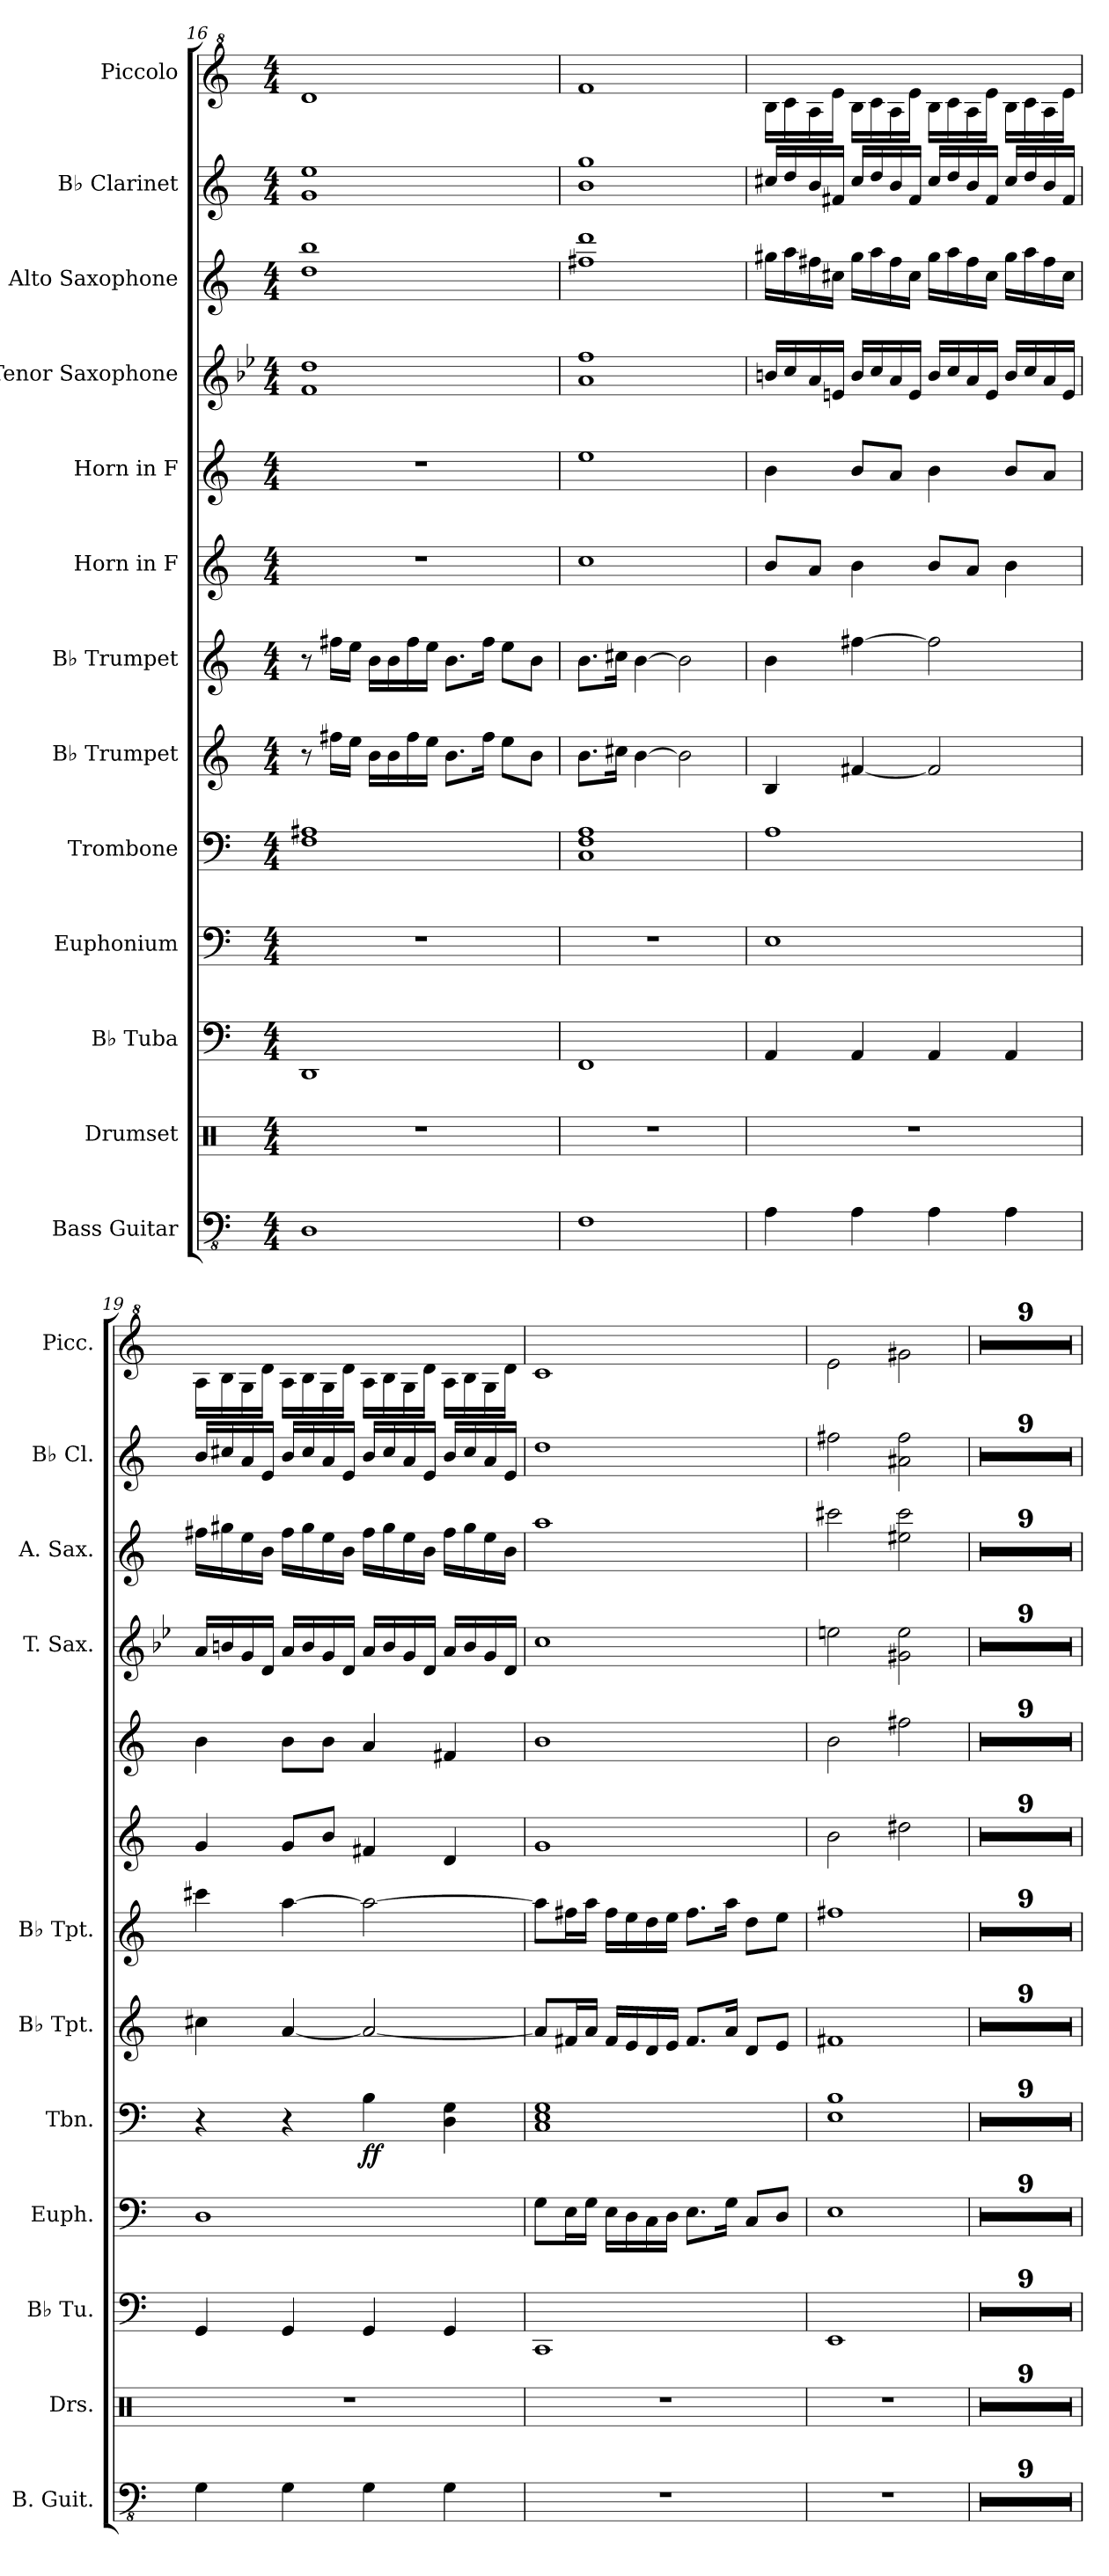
**kern	**kern	**kern	**kern	**kern	**dynam	**kern	**kern	**kern	**kern	**kern	**kern	**kern	**kern
*part13	*part12	*part11	*part10	*part9	*part9	*part8	*part7	*part6	*part5	*part4	*part3	*part2	*part1
*staff13	*staff12	*staff11	*staff10	*staff9	*staff9	*staff8	*staff7	*staff6	*staff5	*staff4	*staff3	*staff2	*staff1
*I"Bass Guitar	*I"Drumset	*I"B♭ Tuba	*I"Euphonium	*I"Trombone	*	*I"B♭ Trumpet	*I"B♭ Trumpet	*I"Horn in F	*I"Horn in F	*I"Tenor Saxophone	*I"Alto Saxophone	*I"B♭ Clarinet	*I"Piccolo
*I'B. Guit.	*I'Drs.	*I'B♭ Tu.	*I'Euph.	*I'Tbn.	*	*I'B♭ Tpt.	*I'B♭ Tpt.	*	*	*I'T. Sax.	*I'A. Sax.	*I'B♭ Cl.	*I'Picc.
*clefFv4	*clefX	*clefF4	*clefF4	*clefF4	*	*clefG2	*clefG2	*clefG2	*clefG2	*clefG2	*clefG2	*clefG2	*clefG^2
*	*	*	*	*	*	*ITrd1c2	*ITrd1c2	*ITrd4c7	*ITrd4c7	*ITrd8c14	*ITrd5c9	*ITrd1c2	*ITrd-7c-12
*k[]	*k[]	*k[]	*k[]	*k[]	*	*k[b-e-]	*k[b-e-]	*k[b-]	*k[b-]	*k[b-e-]	*k[b-e-a-]	*k[b-e-]	*k[]
*M4/4	*M4/4	*M4/4	*M4/4	*M4/4	*	*M4/4	*M4/4	*M4/4	*M4/4	*M4/4	*M4/4	*M4/4	*M4/4
=16	=16	=16	=16	=16	=16	=16	=16	=16	=16	=16	=16	=16	=16
1DD	1r	1DD	1r	1F 1A#X	.	8r	8r	1r	1r	1F 1d	1f 1dd	1f 1dd	1ddd
.	.	.	.	.	.	16een\LL	16een\LL	.	.	.	.	.	.
.	.	.	.	.	.	16dd\JJ	16dd\JJ	.	.	.	.	.	.
.	.	.	.	.	.	16a\LL	16a\LL	.	.	.	.	.	.
.	.	.	.	.	.	16a\	16a\	.	.	.	.	.	.
.	.	.	.	.	.	16ee\	16ee\	.	.	.	.	.	.
.	.	.	.	.	.	16dd\JJ	16dd\JJ	.	.	.	.	.	.
.	.	.	.	.	.	8.a\L	8.a\L	.	.	.	.	.	.
.	.	.	.	.	.	16ee\Jk	16ee\Jk	.	.	.	.	.	.
.	.	.	.	.	.	8dd\L	8dd\L	.	.	.	.	.	.
.	.	.	.	.	.	8a\J	8a\J	.	.	.	.	.	.
=17	=17	=17	=17	=17	=17	=17	=17	=17	=17	=17	=17	=17	=17
1FF	1r	1FF	1r	1C 1F 1A	.	8.a\L	8.a\L	1f	1a	1A 1f	1an 1ff	1a 1ff	1fff
.	.	.	.	.	.	16bn\Jk	16bn\Jk	.	.	.	.	.	.
.	.	.	.	.	.	[4a\	[4a\	.	.	.	.	.	.
.	.	.	.	.	.	2a\]	2a\]	.	.	.	.	.	.
!!LO:PB:g=z
=18	=18	=18	=18	=18	=18	=18	=18	=18	=18	=18	=18	=18	=18
4AA\	1r	4AA/	1E	1A	.	4A/	4a\	8e/L	4e\	16Bn/LL	16bn\LL	16bn/LL	16bb\LL
.	.	.	.	.	.	.	.	.	.	16c/	16cc\	16cc/	16ccc\
.	.	.	.	.	.	.	.	8d/J	.	16A/	16an\	16a/	16aa\
.	.	.	.	.	.	.	.	.	.	16En/JJ	16en\JJ	16en/JJ	16eee\JJ
4AA\	.	4AA/	.	.	.	[4en/	[4een\	4e\	8e/L	16B/LL	16b\LL	16b/LL	16bb\LL
.	.	.	.	.	.	.	.	.	.	16c/	16cc\	16cc/	16ccc\
.	.	.	.	.	.	.	.	.	8d/J	16A/	16a\	16a/	16aa\
.	.	.	.	.	.	.	.	.	.	16E/JJ	16e\JJ	16e/JJ	16eee\JJ
4AA\	.	4AA/	.	.	.	2e/]	2ee\]	8e/L	4e\	16B/LL	16b\LL	16b/LL	16bb\LL
.	.	.	.	.	.	.	.	.	.	16c/	16cc\	16cc/	16ccc\
.	.	.	.	.	.	.	.	8d/J	.	16A/	16a\	16a/	16aa\
.	.	.	.	.	.	.	.	.	.	16E/JJ	16e\JJ	16e/JJ	16eee\JJ
4AA\	.	4AA/	.	.	.	.	.	4e\	8e/L	16B/LL	16b\LL	16b/LL	16bb\LL
.	.	.	.	.	.	.	.	.	.	16c/	16cc\	16cc/	16ccc\
.	.	.	.	.	.	.	.	.	8d/J	16A/	16a\	16a/	16aa\
.	.	.	.	.	.	.	.	.	.	16E/JJ	16e\JJ	16e/JJ	16eee\JJ
=19	=19	=19	=19	=19	=19	=19	=19	=19	=19	=19	=19	=19	=19
4GG\	1r	4GG/	1D	4r	.	4bn\	4bbn\	4c/	4e\	16A/LL	16an\LL	16a/LL	16aa\LL
.	.	.	.	.	.	.	.	.	.	16Bn/	16bn\	16bn/	16bb\
.	.	.	.	.	.	.	.	.	.	16G/	16g\	16g/	16gg\
.	.	.	.	.	.	.	.	.	.	16D/JJ	16d\JJ	16d/JJ	16ddd\JJ
4GG\	.	4GG/	.	4r	.	[4g/	[4gg\	8c/L	8e\L	16A/LL	16a\LL	16a/LL	16aa\LL
.	.	.	.	.	.	.	.	.	.	16B/	16b\	16b/	16bb\
.	.	.	.	.	.	.	.	8e/J	8e\J	16G/	16g\	16g/	16gg\
.	.	.	.	.	.	.	.	.	.	16D/JJ	16d\JJ	16d/JJ	16ddd\JJ
!	!	!	!	!	!LO:DY:b	!	!	!	!	!	!	!	!
!	!	!	!	!	!LO:DY:n=1:b	!	!	!	!	!	!	!	!
4GG\	.	4GG/	.	4B\	f f	2g/_	2gg\_	4Bn/	4d/	16A/LL	16a\LL	16a/LL	16aa\LL
.	.	.	.	.	.	.	.	.	.	16B/	16b\	16b/	16bb\
.	.	.	.	.	.	.	.	.	.	16G/	16g\	16g/	16gg\
.	.	.	.	.	.	.	.	.	.	16D/JJ	16d\JJ	16d/JJ	16ddd\JJ
4GG\	.	4GG/	.	4D\ 4G\	.	.	.	4G/	4Bn/	16A/LL	16a\LL	16a/LL	16aa\LL
.	.	.	.	.	.	.	.	.	.	16B/	16b\	16b/	16bb\
.	.	.	.	.	.	.	.	.	.	16G/	16g\	16g/	16gg\
.	.	.	.	.	.	.	.	.	.	16D/JJ	16d\JJ	16d/JJ	16ddd\JJ
!!LO:PB:g=z
=20	=20	=20	=20	=20	=20	=20	=20	=20	=20	=20	=20	=20	=20
1r	1r	1CC	8G\L	1C 1E 1G	.	8g/L]	8gg\L]	1c	1e	1c	1cc	1cc	1ccc
.	.	.	16E\L	.	.	16en/L	16een\L	.	.	.	.	.	.
.	.	.	16G\JJ	.	.	16g/JJ	16gg\JJ	.	.	.	.	.	.
.	.	.	16E\LL	.	.	16e/LL	16ee\LL	.	.	.	.	.	.
.	.	.	16D\	.	.	16d/	16dd\	.	.	.	.	.	.
.	.	.	16C\	.	.	16c/	16cc\	.	.	.	.	.	.
.	.	.	16D\JJ	.	.	16d/JJ	16dd\JJ	.	.	.	.	.	.
.	.	.	8.E\L	.	.	8.e/L	8.ee\L	.	.	.	.	.	.
.	.	.	16G\Jk	.	.	16g/Jk	16gg\Jk	.	.	.	.	.	.
.	.	.	8C/L	.	.	8c/L	8cc\L	.	.	.	.	.	.
.	.	.	8D/J	.	.	8d/J	8dd\J	.	.	.	.	.	.
=21	=21	=21	=21	=21	=21	=21	=21	=21	=21	=21	=21	=21	=21
1r	1r	1EE	1E	1E 1B	.	1en	1een	2e\	2e\	2en\	2een\	2een\	2eee\
.	.	.	.	.	.	.	.	2g#X\	2bn\	2G#X\ 2e\	2g#X\ 2ee\	2g#X\ 2ee\	2ggg#X\
=22	=22	=22	=22	=22	=22	=22	=22	=22	=22	=22	=22	=22	=22
*	*	*	*	*	*	*	*	*	*	*	*	*	*MM100
1r	1r	1r	1r	1r	.	1r	1r	1r	1r	1r	1r	1r	1r
=23	=23	=23	=23	=23	=23	=23	=23	=23	=23	=23	=23	=23	=23
1r	1r	1r	1r	1r	.	1r	1r	1r	1r	1r	1r	1r	1r
=24	=24	=24	=24	=24	=24	=24	=24	=24	=24	=24	=24	=24	=24
1r	1r	1r	1r	1r	.	1r	1r	1r	1r	1r	1r	1r	1r
=25	=25	=25	=25	=25	=25	=25	=25	=25	=25	=25	=25	=25	=25
1r	1r	1r	1r	1r	.	1r	1r	1r	1r	1r	1r	1r	1r
=26	=26	=26	=26	=26	=26	=26	=26	=26	=26	=26	=26	=26	=26
1r	1r	1r	1r	1r	.	1r	1r	1r	1r	1r	1r	1r	1r
=27	=27	=27	=27	=27	=27	=27	=27	=27	=27	=27	=27	=27	=27
1r	1r	1r	1r	1r	.	1r	1r	1r	1r	1r	1r	1r	1r
=28	=28	=28	=28	=28	=28	=28	=28	=28	=28	=28	=28	=28	=28
1r	1r	1r	1r	1r	.	1r	1r	1r	1r	1r	1r	1r	1r
=29	=29	=29	=29	=29	=29	=29	=29	=29	=29	=29	=29	=29	=29
1r	1r	1r	1r	1r	.	1r	1r	1r	1r	1r	1r	1r	1r
=30	=30	=30	=30	=30	=30	=30	=30	=30	=30	=30	=30	=30	=30
1r	1r	1r	1r	1r	.	1r	1r	1r	1r	1r	1r	1r	1r
=	=	=	=	=	=	=	=	=	=	=	=	=	=
*-	*-	*-	*-	*-	*-	*-	*-	*-	*-	*-	*-	*-	*-
